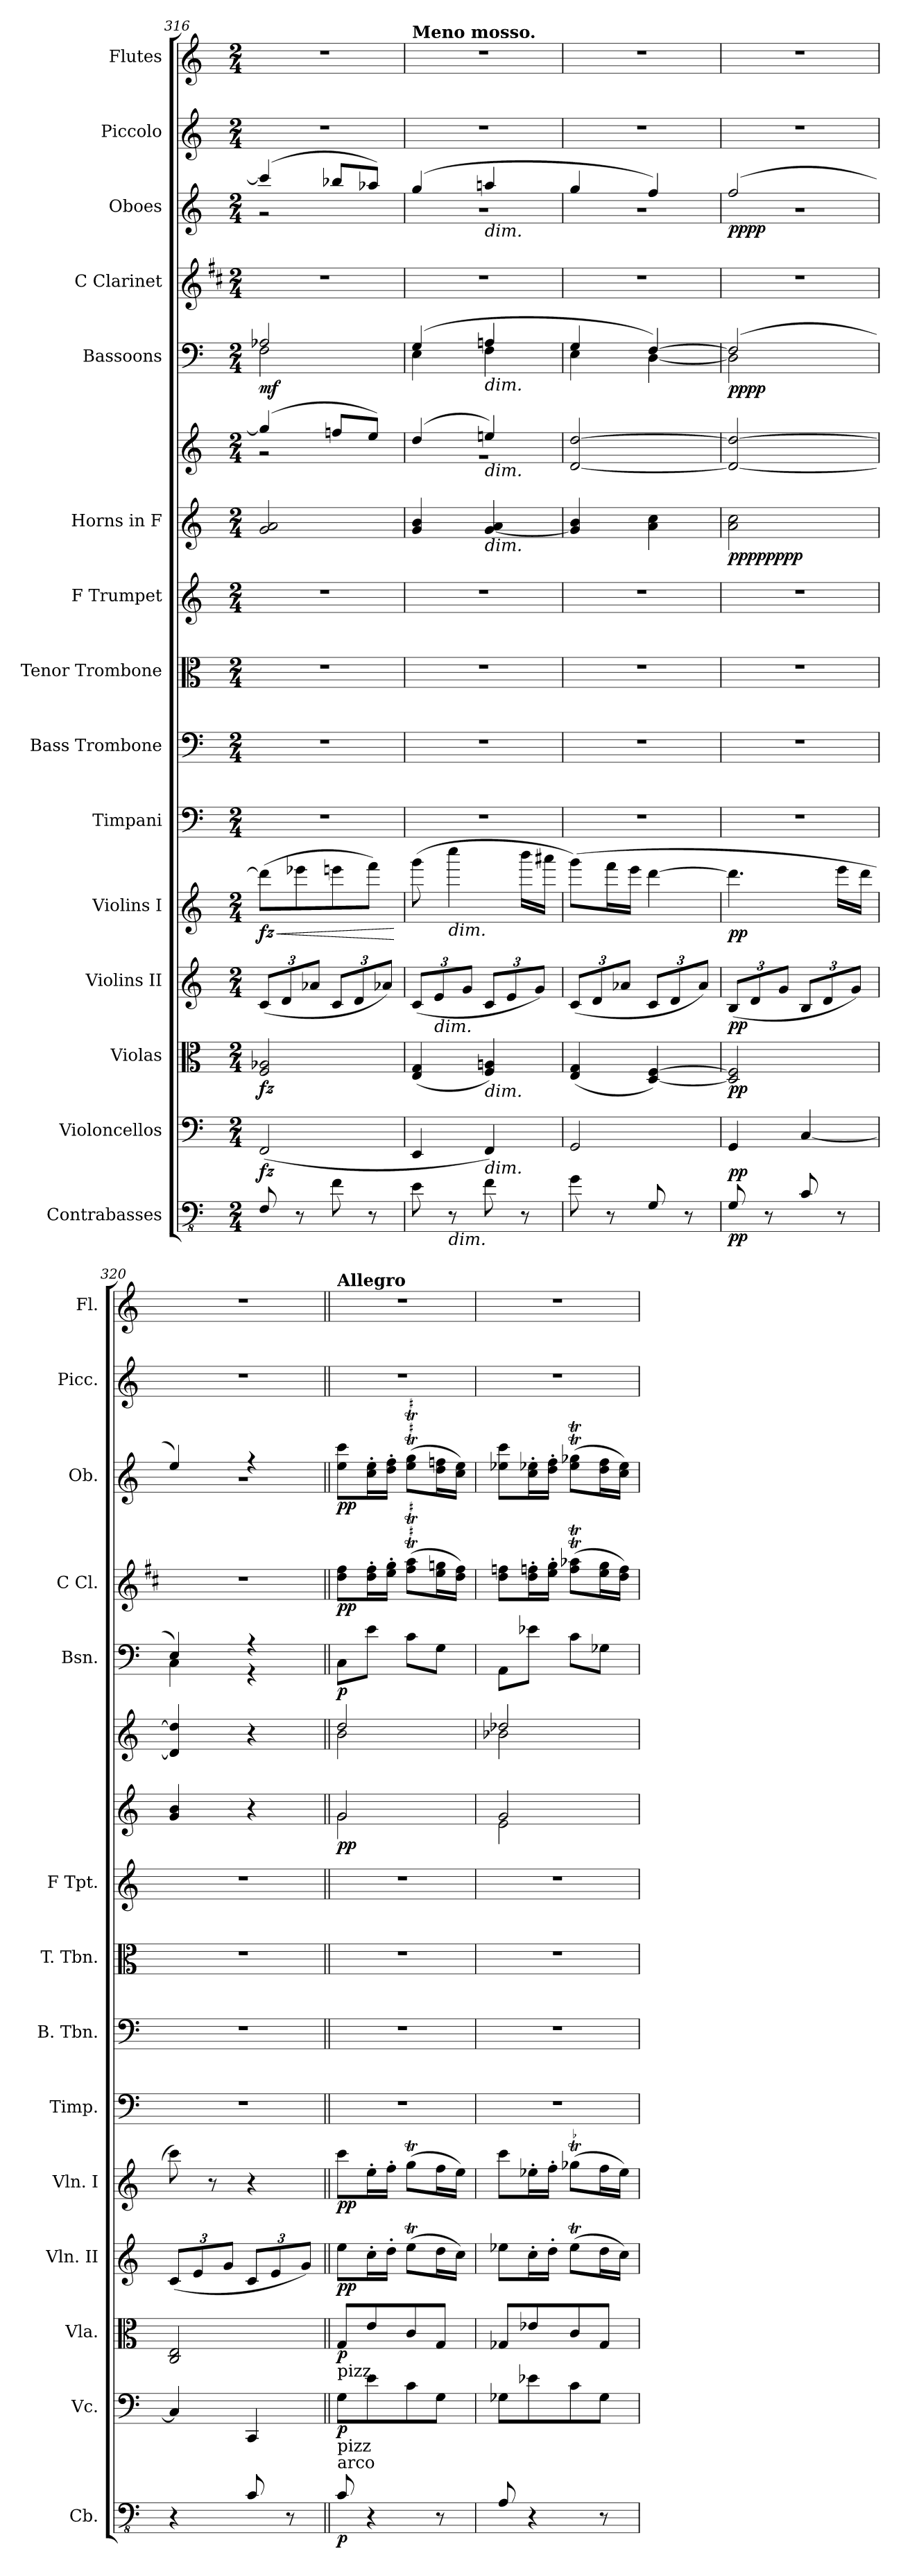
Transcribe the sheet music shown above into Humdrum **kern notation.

**kern	**dynam	**kern	**dynam	**kern	**dynam	**kern	**dynam	**kern	**dynam	**kern	**kern	**kern	**kern	**kern	**kern	**dynam	**kern	**dynam	**kern	**dynam	**kern	**dynam	**kern	**kern
*part15	*part15	*part14	*part14	*part13	*part13	*part12	*part12	*part11	*part11	*part10	*part9	*part8	*part7	*part6	*part6	*part6	*part5	*part5	*part4	*part4	*part3	*part3	*part2	*part1
*staff16	*staff16	*staff15	*staff15	*staff14	*staff14	*staff13	*staff13	*staff12	*staff12	*staff11	*staff10	*staff9	*staff8	*staff7	*staff6	*staff6/7	*staff5	*staff5	*staff4	*staff4	*staff3	*staff3	*staff2	*staff1
*I"Contrabasses	*	*I"Violoncellos	*	*I"Violas	*	*I"Violins II	*	*I"Violins I	*	*I"Timpani	*I"Bass Trombone	*I"Tenor Trombone	*I"F Trumpet	*I"Horns in F	*	*	*I"Bassoons	*	*I"C Clarinet	*	*I"Oboes	*	*I"Piccolo	*I"Flutes
*I'Cb.	*	*I'Vc.	*	*I'Vla.	*	*I'Vln. II	*	*I'Vln. I	*	*I'Timp.	*I'B. Tbn.	*I'T. Tbn.	*I'F Tpt.	*	*	*	*I'Bsn.	*	*I'C Cl.	*	*I'Ob.	*	*I'Picc.	*I'Fl.
*clefFv4	*	*clefF4	*	*clefC3	*	*clefG2	*	*clefG2	*	*clefF4	*clefF4	*clefC3	*clefG2	*clefG2	*clefG2	*	*clefF4	*	*clefG2	*	*clefG2	*	*clefG2	*clefG2
*ITrd7c12	*	*	*	*	*	*	*	*	*	*	*	*	*ITrd-3c-5	*ITrd4c7	*ITrd4c7	*	*	*	*ITrd1c2	*	*	*	*ITrd-7c-12	*
*k[]	*	*k[]	*	*k[]	*	*k[]	*	*k[]	*	*k[]	*k[]	*k[]	*k[b-]	*k[b-]	*k[b-]	*	*k[]	*	*k[]	*	*k[]	*	*k[]	*k[]
*M2/4	*	*M2/4	*	*M2/4	*	*M2/4	*	*M2/4	*	*M2/4	*M2/4	*M2/4	*M2/4	*M2/4	*M2/4	*	*M2/4	*	*M2/4	*	*M2/4	*	*M2/4	*M2/4
*	*	*	*	*	*	*Xbrackettup	*	*	*	*	*	*	*	*	*	*	*	*	*	*	*	*	*	*
=316	=316	=316	=316	=316	=316	=316	=316	=316	=316	=316	=316	=316	=316	=316	=316	=316	=316	=316	=316	=316	=316	=316	=316	=316
!	!	!	!LO:DY:b	!	!LO:DY:b	!	!	!	!LO:HP:b	!	!	!	!	!	!	!LO:HP:b	!	!	!	!	!	!LO:HP:b	!	!
*	*	*	*	*	*	*	*	*	*	*	*	*	*	*	*^	*	*^	*	*	*	*^	*	*	*
!	!	!	!	!	!	!	!	!	!LO:DY:n=1:b	!	!	!	!	!	!	!	!LO:DY:n=1:b=2	!	!	!	!	!	!	!	!	!	!
!	!	!	!	!	!	!	!	!	!	!	!	!	!	!	!	!	!LO:DY:n=2:b	!	!	!LO:DY:b	!	!	!	!	!LO:DY:n=1:b	!	!
8FFF/	.	(>2FF/	fz	2F/ 2A-X/	fz	(<12c/L	.	(>8ddd\L]	< fz	2r	2r	2r	2r	2c/ 2d/	(>4cc/]	2r	> mf mf	2A-X/	2F\	mf	2r	.	(>4ccc/]	2r	> mf	2r	2r
.	.	.	.	.	.	12d/	.	.	.	.	.	.	.	.	.	.	.	.	.	.	.	.	.	.	.	.	.
8r	.	.	.	.	.	.	.	8eee-X\	.	.	.	.	.	.	.	.	.	.	.	.	.	.	.	.	.	.	.
.	.	.	.	.	.	12a-X/J	.	.	.	.	.	.	.	.	.	.	.	.	.	.	.	.	.	.	.	.	.
8FF\	.	.	.	.	.	12c/L	.	8eeen\	.	.	.	.	.	.	8b-X/L	.	.	.	.	.	.	.	8bb-X/L	.	]	.	.
.	.	.	.	.	.	12d/	.	.	.	.	.	.	.	.	.	.	.	.	.	.	.	.	.	.	.	.	.
8r	.	.	.	.	.	.	.	8fff\J)	.	.	.	.	.	.	8a/J)	.	.	.	.	.	.	.	8aa-X/J)	.	.	.	.
.	.	.	.	.	.	12a-X/J)	.	.	.	.	.	.	.	.	.	.	.	.	.	.	.	.	.	.	.	.	.
*	*	*	*	*	*	*	*	*	*	*	*	*	*	*	*v	*v	*	*	*	*	*	*	*v	*v	*	*	*
*	*	*	*	*	*	*	*	*	*	*	*	*	*	*	*	*	*v	*v	*	*	*	*	*	*	*
.	.	.	.	.	.	.	.	.	[	.	.	.	.	.	.	]	.	.	.	.	.	.	.	.
=317	=317	=317	=317	=317	=317	=317	=317	=317	=317	=317	=317	=317	=317	=317	=317	=317	=317	=317	=317	=317	=317	=317	=317	=317
*	*	*	*	*	*	*	*	*	*	*	*	*	*	*	*	*	*	*	*	*	*	*	*	*MM75
*	*	*	*	*	*	*	*	*	*	*	*	*	*	*	*^	*	*^	*	*	*	*^	*	*	*
!	!	!	!	!	!	!	!	!	!	!	!	!	!	!	!	!	!	!	!	!	!	!	!	!	!	!	!LO:TX:a:B:t=Meno mosso.
8EE\	.	4EE/	.	(<4E/ 4G/	.	(<12c/L	.	(>8ggg\	.	2r	2r	2r	2r	4c/ 4e/	(>4g/	2r	.	(>4G/	4E\	.	2r	.	(>4gg/	2r	.	2r	2r
!	!	!	!	!	!	!LO:TX:b:i:t=dim.	!	!	!	!	!	!	!	!	!	!	!	!	!	!	!	!	!	!	!	!	!
.	.	.	.	.	.	12e/	.	.	.	.	.	.	.	.	.	.	.	.	.	.	.	.	.	.	.	.	.
!	!	!	!	!	!	!	!	!LO:TX:b:i:t=dim.	!	!	!	!	!	!	!	!	!	!	!	!	!	!	!	!	!	!	!
!LO:TX:b:i:t=dim.	!	!	!	!	!	!	!	!	!	!	!	!	!	!	!	!	!	!	!	!	!	!	!	!	!	!	!
8r	.	.	.	.	.	.	.	4cccc\	.	.	.	.	.	.	.	.	.	.	.	.	.	.	.	.	.	.	.
.	.	.	.	.	.	12g/J	.	.	.	.	.	.	.	.	.	.	.	.	.	.	.	.	.	.	.	.	.
!	!	!	!	!	!	!	!	!	!	!	!	!	!	!	!	!	!	!	!	!	!	!	!LO:TX:b:i:t=dim.	!	!	!	!
!	!	!	!	!	!	!	!	!	!	!	!	!	!	!	!	!	!	!LO:TX:b:i:t=dim.	!	!	!	!	!	!	!	!	!
!	!	!	!	!	!	!	!	!	!	!	!	!	!	!	!LO:TX:b:i:t=dim.	!	!	!	!	!	!	!	!	!	!	!	!
!	!	!	!	!	!	!	!	!	!	!	!	!	!	!LO:TX:b:i:t=dim.	!	!	!	!	!	!	!	!	!	!	!	!	!
!	!	!	!	!LO:TX:b:i:t=dim.	!	!	!	!	!	!	!	!	!	!	!	!	!	!	!	!	!	!	!	!	!	!	!
!	!	!LO:TX:b:i:t=dim.	!	!	!	!	!	!	!	!	!	!	!	!	!	!	!	!	!	!	!	!	!	!	!	!	!
8FF\	.	4FF/)	.	4F/ 4An/)	.	12c/L	.	.	.	.	.	.	.	[4c/ 4d/	4an/)	.	.	4An/	4F\	.	.	.	4aan/	.	.	.	.
.	.	.	.	.	.	12e/	.	.	.	.	.	.	.	.	.	.	.	.	.	.	.	.	.	.	.	.	.
8r	.	.	.	.	.	.	.	16bbb\LL	.	.	.	.	.	.	.	.	.	.	.	.	.	.	.	.	.	.	.
.	.	.	.	.	.	12g/J)	.	.	.	.	.	.	.	.	.	.	.	.	.	.	.	.	.	.	.	.	.
.	.	.	.	.	.	.	.	16aaa#X\JJ	.	.	.	.	.	.	.	.	.	.	.	.	.	.	.	.	.	.	.
*	*	*	*	*	*	*	*	*	*	*	*	*	*	*	*v	*v	*	*	*	*	*	*	*	*	*	*	*
=318	=318	=318	=318	=318	=318	=318	=318	=318	=318	=318	=318	=318	=318	=318	=318	=318	=318	=318	=318	=318	=318	=318	=318	=318	=318	=318
8GG\	.	2GG/	.	(<4E/ 4G/	.	(<12c/L	.	(>8ggg\L)	.	2r	2r	2r	2r	4c/] 4e/	[2G/ [2g/	.	4G/	4E\	.	2r	.	4gg/	2r	.	2r	2r
.	.	.	.	.	.	12d/	.	.	.	.	.	.	.	.	.	.	.	.	.	.	.	.	.	.	.	.
8r	.	.	.	.	.	.	.	16fff\L	.	.	.	.	.	.	.	.	.	.	.	.	.	.	.	.	.	.
.	.	.	.	.	.	12a-X/J	.	.	.	.	.	.	.	.	.	.	.	.	.	.	.	.	.	.	.	.
.	.	.	.	.	.	.	.	16eee\JJ	.	.	.	.	.	.	.	.	.	.	.	.	.	.	.	.	.	.
8GGG/	.	.	.	[4D/ [4F/)	.	12c/L	.	[4ddd\	.	.	.	.	.	4d\ 4f\	.	.	[4F/)	[4D\	.	.	.	4ff/)	.	.	.	.
.	.	.	.	.	.	12d/	.	.	.	.	.	.	.	.	.	.	.	.	.	.	.	.	.	.	.	.
8r	.	.	.	.	.	.	.	.	.	.	.	.	.	.	.	.	.	.	.	.	.	.	.	.	.	.
.	.	.	.	.	.	12a-/J)	.	.	.	.	.	.	.	.	.	.	.	.	.	.	.	.	.	.	.	.
=319	=319	=319	=319	=319	=319	=319	=319	=319	=319	=319	=319	=319	=319	=319	=319	=319	=319	=319	=319	=319	=319	=319	=319	=319	=319	=319
!	!LO:DY:b	!	!LO:DY:b	!	!LO:DY:b	!	!LO:DY:b	!	!LO:DY:b	!	!	!	!	!	!	!LO:DY:b=2	!	!	!	!	!	!	!	!	!	!
!	!	!	!	!	!	!	!	!	!	!	!	!	!	!	!	!LO:DY:n=1:b=2	!	!	!	!	!	!	!	!	!	!
!	!	!	!	!	!	!	!	!	!	!	!	!	!	!	!	!LO:DY:n=2:b	!	!	!	!	!	!	!	!	!	!
!	!	!	!	!	!	!	!	!	!	!	!	!	!	!	!	!LO:DY:n=3:b	!	!	!LO:DY:b	!	!	!	!	!	!	!
!	!	!	!	!	!	!	!	!	!	!	!	!	!	!	!	!	!	!	!LO:DY:n=1:b	!	!	!	!	!LO:DY:b	!	!
!	!	!	!	!	!	!	!	!	!	!	!	!	!	!	!	!	!	!	!	!	!	!	!	!LO:DY:n=1:b	!	!
8GGG/	pp	4GG/	pp	2D/] 2F/]	pp	(<12B/L	pp	4.ddd\]	pp	2r	2r	2r	2r	2d\ 2f\	2G/_ 2g/_	pp pp pp pp	(>2F/]	2D\]	pp pp	2r	.	(>2ff/	2r	pp pp	2r	2r
.	.	.	.	.	.	12d/	.	.	.	.	.	.	.	.	.	.	.	.	.	.	.	.	.	.	.	.
8r	.	.	.	.	.	.	.	.	.	.	.	.	.	.	.	.	.	.	.	.	.	.	.	.	.	.
.	.	.	.	.	.	12g/J	.	.	.	.	.	.	.	.	.	.	.	.	.	.	.	.	.	.	.	.
8CC/	.	[4C/	.	.	.	12B/L	.	.	.	.	.	.	.	.	.	.	.	.	.	.	.	.	.	.	.	.
.	.	.	.	.	.	12d/	.	.	.	.	.	.	.	.	.	.	.	.	.	.	.	.	.	.	.	.
8r	.	.	.	.	.	.	.	16eee\LL	.	.	.	.	.	.	.	.	.	.	.	.	.	.	.	.	.	.
.	.	.	.	.	.	12g/J)	.	.	.	.	.	.	.	.	.	.	.	.	.	.	.	.	.	.	.	.
.	.	.	.	.	.	.	.	16ddd\JJ	.	.	.	.	.	.	.	.	.	.	.	.	.	.	.	.	.	.
=320	=320	=320	=320	=320	=320	=320	=320	=320	=320	=320	=320	=320	=320	=320	=320	=320	=320	=320	=320	=320	=320	=320	=320	=320	=320	=320
4r	.	4C/]	.	2C/ 2E/	.	(<12c/L	.	8ccc\)	.	2r	2r	2r	2r	4c/ 4e/	4G/] 4g/]	.	4E/)	4C\	.	2r	.	4ee/)	2r	.	2r	2r
.	.	.	.	.	.	12e/	.	.	.	.	.	.	.	.	.	.	.	.	.	.	.	.	.	.	.	.
.	.	.	.	.	.	.	.	8r	.	.	.	.	.	.	.	.	.	.	.	.	.	.	.	.	.	.
.	.	.	.	.	.	12g/J	.	.	.	.	.	.	.	.	.	.	.	.	.	.	.	.	.	.	.	.
8CC/	.	4CC/	.	.	.	12c/L	.	4r	.	.	.	.	.	4r	4r	.	4r	4r	.	.	.	4r	.	.	.	.
.	.	.	.	.	.	12e/	.	.	.	.	.	.	.	.	.	.	.	.	.	.	.	.	.	.	.	.
8r	.	.	.	.	.	.	.	.	.	.	.	.	.	.	.	.	.	.	.	.	.	.	.	.	.	.
.	.	.	.	.	.	12g/J)	.	.	.	.	.	.	.	.	.	.	.	.	.	.	.	.	.	.	.	.
*	*	*	*	*	*	*	*	*	*	*	*	*	*	*	*	*	*v	*v	*	*	*	*v	*v	*	*	*
!!LO:PB:g=z
=321||	=321||	=321||	=321||	=321||	=321||	=321||	=321||	=321||	=321||	=321||	=321||	=321||	=321||	=321||	=321||	=321||	=321||	=321||	=321||	=321||	=321||	=321||	=321||	=321||
!!LO:REH:place=s1:a:B:enc=none:fs=14:t=Var 13.
*	*	*	*	*	*	*	*	*	*	*	*	*	*	*	*	*	*	*	*	*	*	*	*	*MM126
*	*	*	*	*	*	*	*	*	*	*	*	*	*	*^	*^	*	*	*	*	*	*	*	*	*
!	!	!	!	!	!	!	!	!	!	!	!	!	!	!	!	!	!	!	!	!	!	!	!	!	!	!LO:TX:a:B:t=Allegro
!	!	!	!	!LO:TX:b:t=pizz	!	!	!	!	!	!	!	!	!	!	!	!	!	!	!	!	!	!	!	!	!	!
!	!	!LO:TX:b:t=pizz	!	!	!	!	!	!	!	!	!	!	!	!	!	!	!	!	!	!	!	!	!	!	!	!
!LO:TX:a:t=arco	!	!	!	!	!	!	!	!	!	!	!	!	!	!	!	!	!	!	!	!	!	!	!	!	!	!
!	!LO:DY:b	!	!LO:DY:b	!	!LO:DY:b	!	!LO:DY:b	!	!	!	!	!	!	!	!	!	!	!	!	!	!	!	!	!	!	!
!	!	!	!	!	!	!	!LO:DY:n=1:b	!	!LO:DY:b	!	!	!	!	!	!	!	!	!	!	!	!	!	!	!	!	!
!	!	!	!	!	!	!	!	!	!LO:DY:n=1:b	!	!	!	!	!	!	!	!	!LO:DY:b=2	!	!	!	!	!	!	!	!
!	!	!	!	!	!	!	!	!	!	!	!	!	!	!	!	!	!	!LO:DY:n=1:b	!	!LO:DY:b	!	!LO:DY:b	!	!	!	!
!	!	!	!	!	!	!	!	!	!	!	!	!	!	!	!	!	!	!	!	!	!	!LO:DY:n=1:b	!	!LO:DY:b	!	!
!	!	!	!	!	!	!	!	!	!	!	!	!	!	!	!	!	!	!	!	!	!	!	!	!LO:DY:n=1:b	!	!
8CC/	p	8G\L	p	8G/L	p	8ee\L	p p	8ccc\L	p p	2r	2r	2r	2r	2c/	2c\	2g/	2e\	p p	8C\L	p	8cc\ 8ee\L	p p	8ee\ 8ccc\L	p p	2r	2r
4r	.	8e\	.	8e/	.	16cc'\L	.	16ee'\L	.	.	.	.	.	.	.	.	.	.	8e\J	.	16cc\' 16ee\'L	.	16cc\' 16ee\'L	.	.	.
.	.	.	.	.	.	16dd'\JJ	.	16ff'\JJ	.	.	.	.	.	.	.	.	.	.	.	.	16dd\' 16ff\'JJ	.	16dd\' 16ff\'JJ	.	.	.
.	.	8c\	.	8c/	.	(>8eet\L	.	(>8ggT\L	.	.	.	.	.	.	.	.	.	.	8c\L	.	(>8ee\T 8gg\TL	.	(>8ee\T 8gg\TL	.	.	.
8r	.	8G\J	.	8G/J	.	16dd\L	.	16ff\L	.	.	.	.	.	.	.	.	.	.	8G\J	.	16dd\ 16ff\L	.	16dd\ 16ff\L	.	.	.
.	.	.	.	.	.	16cc\JJ)	.	16ee\JJ)	.	.	.	.	.	.	.	.	.	.	.	.	16cc\ 16ee\JJ)	.	16cc\ 16ee\JJ)	.	.	.
=322	=322	=322	=322	=322	=322	=322	=322	=322	=322	=322	=322	=322	=322	=322	=322	=322	=322	=322	=322	=322	=322	=322	=322	=322	=322	=322
8AAA/	.	8G-X\L	.	8G-X/L	.	8ee-X\L	.	8ccc\L	.	2r	2r	2r	2r	2c/	2A\	2g-X/	2e-X\	.	8AA\L	.	8cc\ 8ee-X\L	.	8ee-X\ 8ccc\L	.	2r	2r
4r	.	8e-X\	.	8e-X/	.	16cc'\L	.	16ee-X'\L	.	.	.	.	.	.	.	.	.	.	8e-X\J	.	16cc\' 16ee-X\'L	.	16cc\' 16ee-X\'L	.	.	.
.	.	.	.	.	.	16dd'\JJ	.	16ff'\JJ	.	.	.	.	.	.	.	.	.	.	.	.	16dd\' 16ff\'JJ	.	16dd\' 16ff\'JJ	.	.	.
.	.	8c\	.	8c/	.	(>8ee-T\L	.	(>8gg-XT\L	.	.	.	.	.	.	.	.	.	.	8c\L	.	(>8ee-\T 8gg-X\TL	.	(>8ee-\T 8gg-X\TL	.	.	.
8r	.	8G-\J	.	8G-/J	.	16dd\L	.	16ff\L	.	.	.	.	.	.	.	.	.	.	8G-X\J	.	16dd\ 16ff\L	.	16dd\ 16ff\L	.	.	.
.	.	.	.	.	.	16cc\JJ)	.	16ee-\JJ)	.	.	.	.	.	.	.	.	.	.	.	.	16cc\ 16ee-\JJ)	.	16cc\ 16ee-\JJ)	.	.	.
*	*	*	*	*	*	*	*	*	*	*	*	*	*	*v	*v	*	*	*	*	*	*	*	*	*	*	*
*	*	*	*	*	*	*	*	*	*	*	*	*	*	*	*v	*v	*	*	*	*	*	*	*	*	*
=	=	=	=	=	=	=	=	=	=	=	=	=	=	=	=	=	=	=	=	=	=	=	=	=
*-	*-	*-	*-	*-	*-	*-	*-	*-	*-	*-	*-	*-	*-	*-	*-	*-	*-	*-	*-	*-	*-	*-	*-	*-
